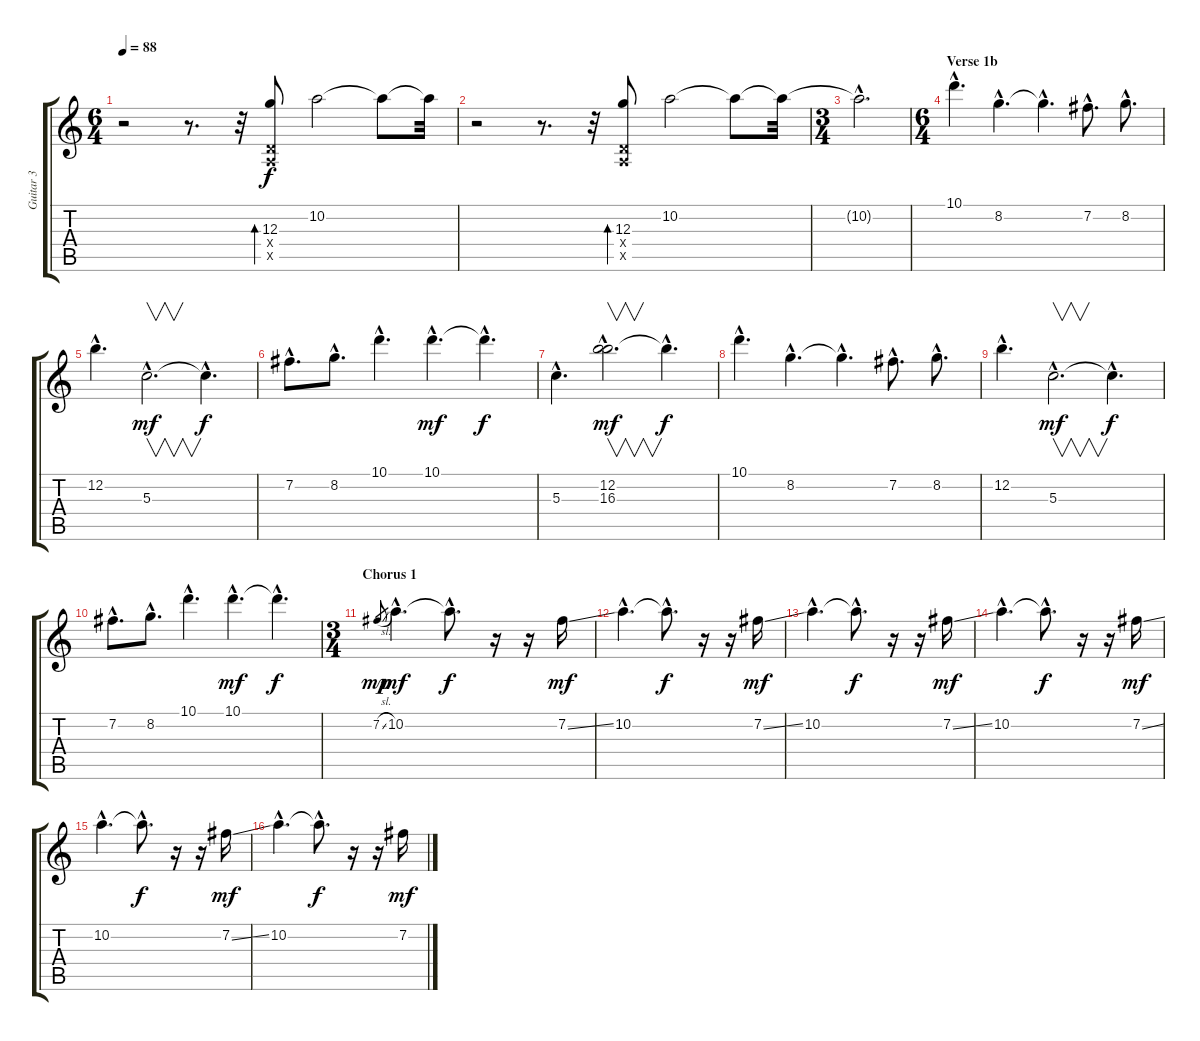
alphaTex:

\track ("Guitar 3" "Guitar 3") {instrument electricguitarjazz}
\staff {score tabs}
\tuning (E4 B3 G3 D3 A2 E2) {hide}
\ts (6 4)
\tempo 88
\clef g2
\ks c
r.2{dy f} r.8{d} r.32 (12.3 0.4{x} 0.5{x}).8{bd 240} 10.2.2 10.2{t}.8 10.2{t}.32 |
r.2 r.8{d} r.32 (12.3 0.4{x} 0.5{x}).8{bd 240} 10.2.2 10.2{t}.8 10.2{t}.32 |
\ts (3 4)
10.2{hac t}.2{d} |
\ts (6 4)
\section ("" "Verse 1b")
10.1{hac}.4{d volume 11} 8.2{hac}.4{d} 8.2{hac t}.4{d} 7.2{hac}.8{d} 8.2{hac}.8{d} |
12.2{hac}.4{d} 5.3{hac}.2{v d dy mf} 5.3{hac t}.4{d dy f} |
7.2{hac}.8{d} 8.2{hac}.8{d} 10.1{hac}.4{d} 10.1{hac}.4{d dy mf} 10.1{hac t}.4{d dy f} |
5.3{hac}.4{d} (12.2{hac} 16.3{hac}).2{v d dy mf} 16.3{hac t}.4{d dy f} |
10.1{hac}.4{d} 8.2{hac}.4{d} 8.2{hac t}.4{d} 7.2{hac}.8{d} 8.2{hac}.8{d} |
12.2{hac}.4{d} 5.3{hac}.2{v d dy mf} 5.3{hac t}.4{d dy f} |
7.2{hac}.8{d} 8.2{hac}.8{d} 10.1{hac}.4{d} 10.1{hac}.4{d dy mf} 10.1{hac t}.4{d dy f} |
\ts (3 4)
\section ("" "Chorus 1")
7.2{sl}.8{gr dy mp} 10.2{hac}.4{d dy mf volume 7 balance 0 instrument overdrivenguitar} 10.2{hac t}.8{d dy f} r.16 r.16 7.2{ss}.16{dy mf} |
10.2{hac}.4{d} 10.2{hac t}.8{d dy f} r.16 r.16 7.2{ss}.16{dy mf} |
10.2{hac}.4{d} 10.2{hac t}.8{d dy f} r.16 r.16 7.2{ss}.16{dy mf} |
10.2{hac}.4{d} 10.2{hac t}.8{d dy f} r.16 r.16 7.2{ss}.16{dy mf} |
10.2{hac}.4{d} 10.2{hac t}.8{d dy f} r.16 r.16 7.2{ss}.16{dy mf} |
10.2{hac}.4{d} 10.2{hac t}.8{d dy f} r.16 r.16 7.2{ss}.16{dy mf}
